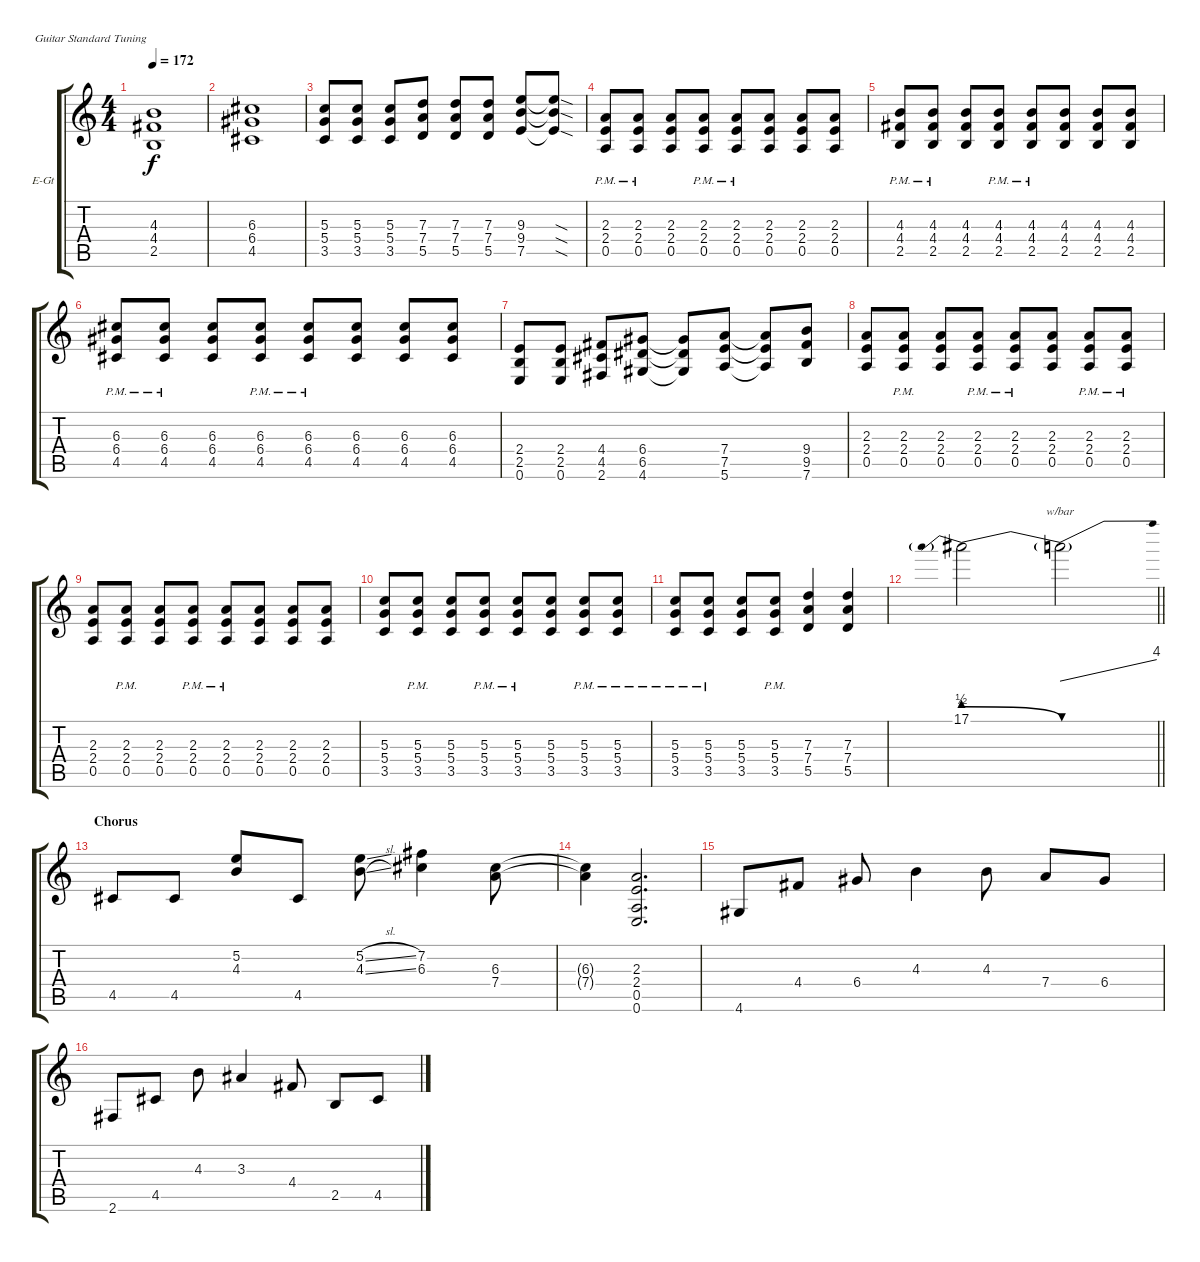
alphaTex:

\bracketExtendMode groupsimilarinstruments
\firstSystemTrackNameOrientation horizontal
\otherSystemsTrackNameOrientation horizontal
\track ("Guitar 1" "E-Gt") {instrument distortionguitar}
\staff {score tabs}
\tuning (E4 B3 G3 D3 A2 E2)
\ts (4 4)
\tempo 172
\clef g2
\ks c
(4.3 4.4 2.5).1{dy f} |
(6.3 6.4 4.5).1 |
(5.3 5.4 3.5).8 (5.3 5.4 3.5).8 (5.3 5.4 3.5).8 (7.3 7.4 5.5).8 (7.3 7.4 5.5).8 (7.3 7.4 5.5).8 (9.3 9.4 7.5).8 (9.3{sod t} 9.4{sod t} 7.5{sod t}).8 |
(2.3{pm} 2.4{pm} 0.5{pm}).8 (2.3{pm} 2.4{pm} 0.5{pm}).8 (2.3 2.4 0.5).8 (2.3{pm} 2.4{pm} 0.5{pm}).8 (2.3{pm} 2.4{pm} 0.5{pm}).8 (2.3 2.4 0.5).8 (2.3 2.4 0.5).8 (2.3 2.4 0.5).8 |
(4.3{pm} 4.4{pm} 2.5{pm}).8 (4.3{pm} 4.4{pm} 2.5{pm}).8 (4.3 4.4 2.5).8 (4.3{pm} 4.4{pm} 2.5{pm}).8 (4.3{pm} 4.4{pm} 2.5{pm}).8 (4.3 4.4 2.5).8 (4.3 4.4 2.5).8 (4.3 4.4 2.5).8 |
(6.3{pm} 6.4{pm} 4.5{pm}).8 (6.3{pm} 6.4{pm} 4.5{pm}).8 (6.3 6.4 4.5).8 (6.3{pm} 6.4{pm} 4.5{pm}).8 (6.3{pm} 6.4{pm} 4.5{pm}).8 (6.3 6.4 4.5).8 (6.3 6.4 4.5).8 (6.3 6.4 4.5).8 |
(2.4 2.5 0.6).8 (2.4 2.5 0.6).8 (4.4 4.5 2.6).8 (6.4 6.5 4.6).8 (6.4{t} 6.5{t} 4.6{t}).8 (7.4 7.5 5.6).8 (7.4{t} 7.5{t} 5.6{t}).8 (9.4 9.5 7.6).8 |
(2.3 2.4 0.5).8 (2.3{pm} 2.4{pm} 0.5{pm}).8 (2.3 2.4 0.5).8 (2.3{pm} 2.4{pm} 0.5{pm}).8 (2.3{pm} 2.4{pm} 0.5{pm}).8 (2.3 2.4 0.5).8 (2.3{pm} 2.4{pm} 0.5{pm}).8 (2.3{pm} 2.4{pm} 0.5{pm}).8 |
(2.3 2.4 0.5).8 (2.3{pm} 2.4{pm} 0.5{pm}).8 (2.3 2.4 0.5).8 (2.3{pm} 2.4{pm} 0.5{pm}).8 (2.3{pm} 2.4{pm} 0.5{pm}).8 (2.3 2.4 0.5).8 (2.3 2.4 0.5).8 (2.3 2.4 0.5).8 |
(5.3 5.4 3.5).8 (5.3{pm} 5.4{pm} 3.5{pm}).8 (5.3 5.4 3.5).8 (5.3{pm} 5.4{pm} 3.5{pm}).8 (5.3{pm} 5.4{pm} 3.5{pm}).8 (5.3 5.4 3.5).8 (5.3{pm} 5.4{pm} 3.5{pm}).8 (5.3{pm} 5.4{pm} 3.5{pm}).8 |
(5.3{pm} 5.4{pm} 3.5{pm}).8 (5.3{pm} 5.4{pm} 3.5{pm}).8 (5.3 5.4 3.5).8 (5.3{pm} 5.4{pm} 3.5{pm}).8 (7.3 7.4 5.5).4 (7.3 7.4 5.5).4 |
\barLineRight lightlight
17.1{be (prebendrelease 0 2 59.4 0)}.2 17.1{be (hold 0 0 60 0) t}.2{tbe (dive default 0 0 59.4 16)} |
\section ("" "Chorus")
4.5.8 4.5.8 (5.2 4.3).8 4.5.8 (5.2{sl} 4.3{sl}).8 (7.2 6.3).4 (6.3 7.4).8 |
(6.3{t} 7.4{t}).4 (2.3 2.4 0.5 0.6).2{d} |
4.6.8 4.4.8 6.4.8 4.3.4 4.3.8 7.4.8 6.4.8 |
2.6.8 4.5.8 4.3.8 3.3.4 4.4.8 2.5.8 4.5.8
